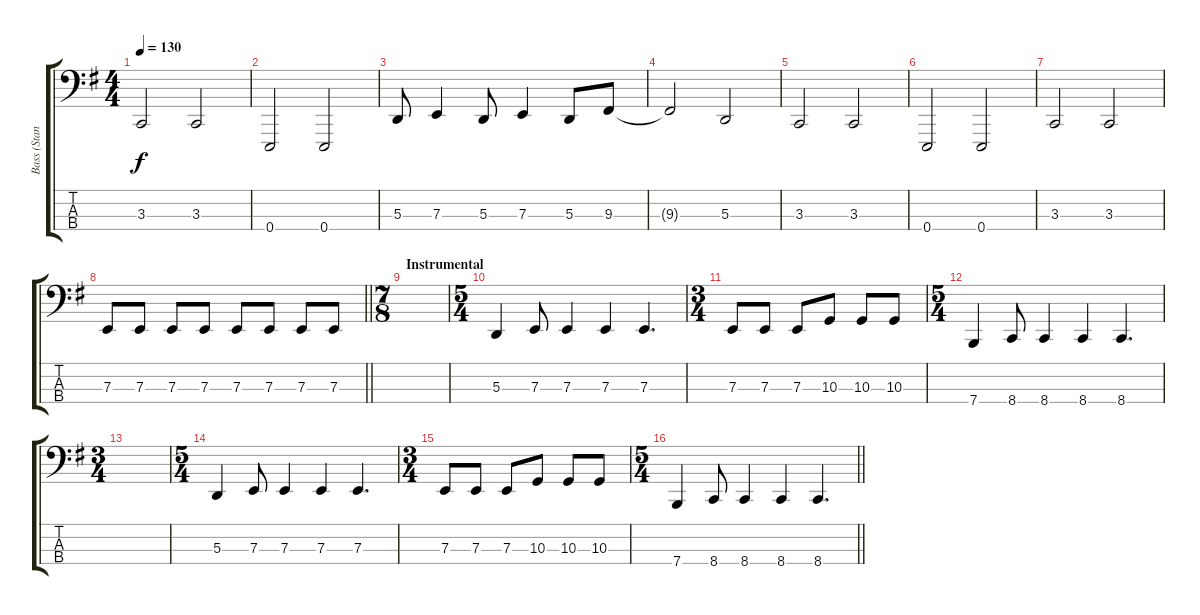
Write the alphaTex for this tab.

\track ("Bass (Standard Tuning) - James Johnston" "Bass (Stan") {instrument acousticgrandpiano}
\staff {score tabs}
\tuning (G2 D2 A1 E1) {hide}
\ts (4 4)
\tempo 130
\clef f4
\ks eminor
3.3.2{dy f} 3.3.2 |
0.4.2 0.4.2 |
5.3.8 7.3.4 5.3.8 7.3.4 5.3.8 9.3.8 |
9.3{t}.2 5.3.2 |
3.3.2 3.3.2 |
0.4.2 0.4.2 |
3.3.2 3.3.2 |
\barLineRight lightlight
7.3.8 7.3.8 7.3.8 7.3.8 7.3.8 7.3.8 7.3.8 7.3.8 |
\ts (7 8)
\section ("" "Instrumental")
|
\ts (5 4)
5.3.4{volume 14} 7.3.8 7.3.4 7.3.4 7.3.4{d} |
\ts (3 4)
7.3.8 7.3.8 7.3.8 10.3.8 10.3.8 10.3.8 |
\ts (5 4)
7.4.4 8.4.8 8.4.4 8.4.4 8.4.4{d} |
\ts (3 4)
|
\ts (5 4)
5.3.4 7.3.8 7.3.4 7.3.4 7.3.4{d} |
\ts (3 4)
7.3.8 7.3.8 7.3.8 10.3.8 10.3.8 10.3.8 |
\ts (5 4)
\barLineRight lightlight
7.4.4 8.4.8 8.4.4 8.4.4 8.4.4{d}
